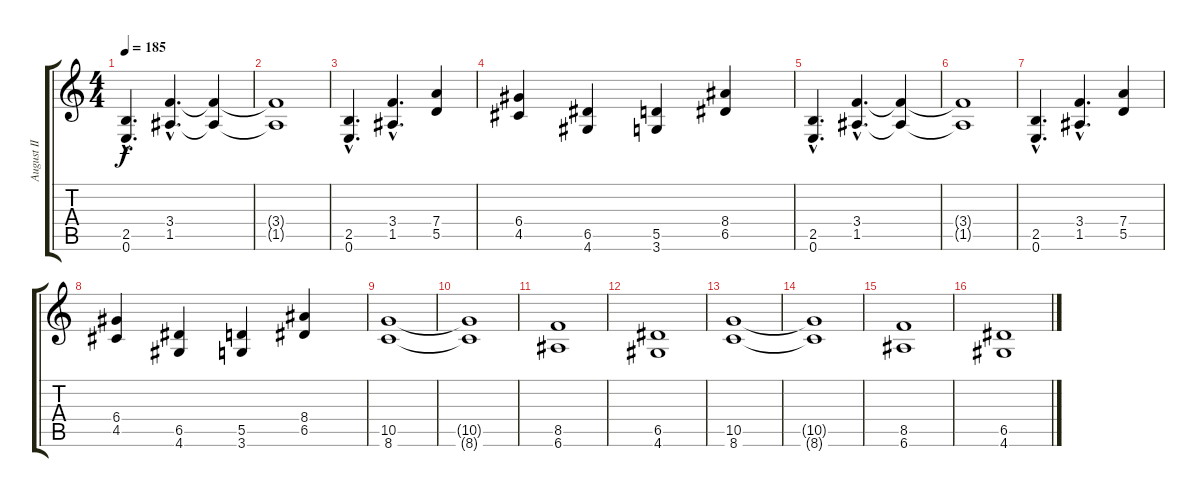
\track ("August II" "August II") {instrument distortionguitar}
\staff {score tabs}
\tuning (E4 B3 G3 D3 A2 E2) {hide}
\ts (4 4)
\tempo 185
\clef g2
\ks c
(2.5{hac} 0.6{hac}).4{d dy f} (3.4{hac} 1.5{hac}).4{d} (3.4{t} 1.5{t}).4 |
(3.4{t} 1.5{t}).1 |
(2.5{hac} 0.6{hac}).4{d} (3.4{hac} 1.5{hac}).4{d} (7.4 5.5).4 |
(6.4 4.5).4 (6.5 4.6).4 (5.5 3.6).4 (8.4 6.5).4 |
(2.5{hac} 0.6{hac}).4{d} (3.4{hac} 1.5{hac}).4{d} (3.4{t} 1.5{t}).4 |
(3.4{t} 1.5{t}).1 |
(2.5{hac} 0.6{hac}).4{d} (3.4{hac} 1.5{hac}).4{d} (7.4 5.5).4 |
(6.4 4.5).4 (6.5 4.6).4 (5.5 3.6).4 (8.4 6.5).4 |
(10.5 8.6).1 |
(10.5{t} 8.6{t}).1 |
(8.5 6.6).1 |
(6.5 4.6).1 |
(10.5 8.6).1 |
(10.5{t} 8.6{t}).1 |
(8.5 6.6).1 |
(6.5 4.6).1
